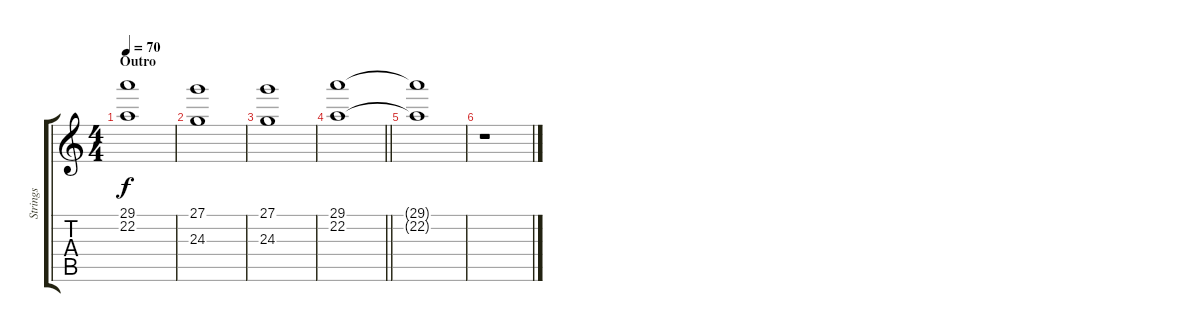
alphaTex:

\track ("Strings" "Strings") {instrument stringensemble1}
\staff {score tabs}
\tuning (E4 B3 G3 D3 A2 E2) {hide}
\ts (4 4)
\section ("" "Outro")
\tempo 70
\clef g2
\ks c
(29.1 22.2).1{dy f} |
(27.1 24.3).1 |
(27.1 24.3).1 |
\barLineRight lightlight
(29.1 22.2).1 |
(29.1{t} 22.2{t}).1 |
r.1
